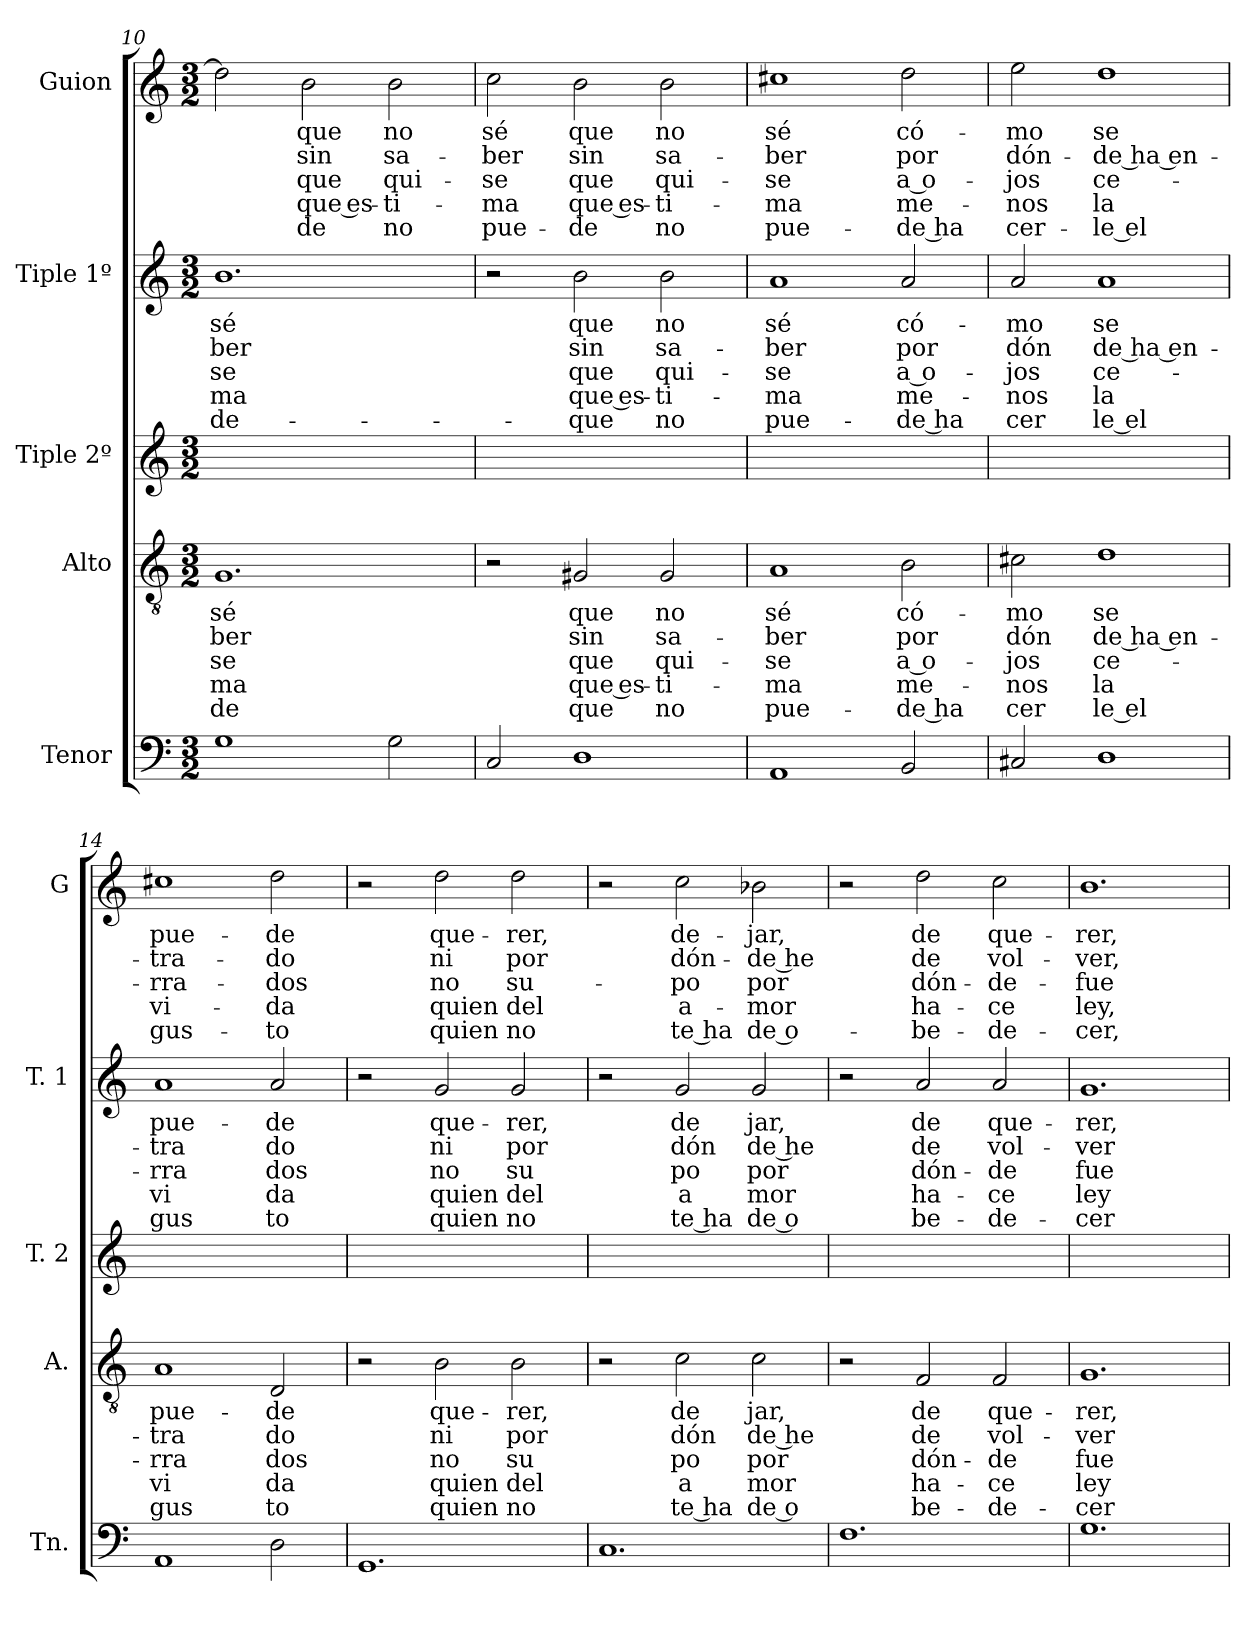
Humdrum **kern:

**kern	**kern	**text	**text	**text	**text	**text	**kern	**kern	**text	**text	**text	**text	**text	**kern	**text	**text	**text	**text	**text
*part5	*part4	*part4	*part4	*part4	*part4	*part4	*part3	*part2	*part2	*part2	*part2	*part2	*part2	*part1	*part1	*part1	*part1	*part1	*part1
*staff5	*staff4	*staff4	*staff4	*staff4	*staff4	*staff4	*staff3	*staff2	*staff2	*staff2	*staff2	*staff2	*staff2	*staff1	*staff1	*staff1	*staff1	*staff1	*staff1
*I"Tenor	*I"Alto	*	*	*	*	*	*I"Tiple 2º	*I"Tiple 1º	*	*	*	*	*	*I"Guion	*	*	*	*	*
*I'Tn.	*I'A.	*	*	*	*	*	*I'T. 2	*I'T. 1	*	*	*	*	*	*I'G	*	*	*	*	*
*clefF4	*clefGv2	*	*	*	*	*	*clefG2	*clefG2	*	*	*	*	*	*clefG2	*	*	*	*	*
*M3/2	*M3/2	*	*	*	*	*	*M3/2	*M3/2	*	*	*	*	*	*M3/2	*	*	*	*	*
=10	=10	=10	=10	=10	=10	=10	=10	=10	=10	=10	=10	=10	=10	=10	=10	=10	=10	=10	=10
1G	1.G	sé	-ber	-se	-ma	-de	1.ryy	1.b	sé	-ber	-se	-ma	-de-	2dd]	.	.	.	.	.
.	.	.	.	.	.	.	.	.	.	.	.	.	.	2b	que	sin	que	que es-	-de
2G	.	.	.	.	.	.	.	.	.	.	.	.	.	2b	no	sa-	qui-	-ti-	no
=11	=11	=11	=11	=11	=11	=11	=11	=11	=11	=11	=11	=11	=11	=11	=11	=11	=11	=11	=11
2C	2r	.	.	.	.	.	1.ryy	2r	.	.	.	.	.	2cc	sé	-ber	-se	-ma	pue-
1D	2G#X	que	sin	que	que es-	que	.	2b	que	sin	que	que es-	-que	2b	que	sin	que	que es-	-de
.	2G#	no	sa-	qui-	-ti-	no	.	2b	no	sa-	qui-	-ti-	no	2b	no	sa-	qui-	-ti-	no
=12	=12	=12	=12	=12	=12	=12	=12	=12	=12	=12	=12	=12	=12	=12	=12	=12	=12	=12	=12
1AA	1A	sé	-ber	-se	-ma	pue-	1.ryy	1a	sé	-ber	-se	-ma	pue-	1cc#X	sé	-ber	-se	-ma	pue-
2BB	2B	có-	por	a o-	me-	-de ha	.	2a	có-	por	a o-	me-	-de ha	2dd	có-	por	a o-	me-	-de ha
=13	=13	=13	=13	=13	=13	=13	=13	=13	=13	=13	=13	=13	=13	=13	=13	=13	=13	=13	=13
2C#X	2c#X	-mo	dón	-jos	-nos	-cer	1.ryy	2a	-mo	dón	-jos	-nos	-cer	2ee	-mo	dón-	-jos	-nos	-cer-
1D	1d	se	-de ha en-	ce-	la	-le el	.	1a	se	-de ha en-	ce-	la	-le el	1dd	se	-de ha en-	ce-	la	-le el
=14	=14	=14	=14	=14	=14	=14	=14	=14	=14	=14	=14	=14	=14	=14	=14	=14	=14	=14	=14
1AA	1A	pue-	-tra	-rra	vi	gus	1.ryy	1a	pue-	-tra	-rra	vi	gus	1cc#X	pue-	-tra-	-rra-	vi-	gus-
2D	2D	-de	-do	-dos	-da	-to	.	2a	-de	-do	-dos	-da	-to	2dd	-de	-do	-dos	-da	-to
=15	=15	=15	=15	=15	=15	=15	=15	=15	=15	=15	=15	=15	=15	=15	=15	=15	=15	=15	=15
1.GG	2r	.	.	.	.	.	1.ryy	2r	.	.	.	.	.	2r	.	.	.	.	.
.	2B	que-	ni	no	quien	quien	.	2g	que-	ni	no	quien	quien	2dd	que-	ni	no	quien	quien
.	2B	-rer,	por	su	del	no	.	2g	-rer,	por	su	del	no	2dd	-rer,	por	su-	del	no
=16	=16	=16	=16	=16	=16	=16	=16	=16	=16	=16	=16	=16	=16	=16	=16	=16	=16	=16	=16
1.C	2r	.	.	.	.	.	1.ryy	2r	.	.	.	.	.	2r	.	.	.	.	.
.	2c	de	dón	-po	a	te ha	.	2g	de	dón	-po	a	te ha	2cc	de-	dón-	-po	a-	te ha
.	2c	-jar,	-de he	por	-mor	de o	.	2g	-jar,	-de he	por	-mor	de o	2b-X	-jar,	-de he	por	-mor	de o-
=17	=17	=17	=17	=17	=17	=17	=17	=17	=17	=17	=17	=17	=17	=17	=17	=17	=17	=17	=17
1.F	2r	.	.	.	.	.	1.ryy	2r	.	.	.	.	.	2r	.	.	.	.	.
.	2F	de	de	dón-	ha-	-be-	.	2a	de	de	dón-	ha-	-be-	2dd	de	de	dón-	ha-	-be-
.	2F	que-	vol-	-de	-ce	-de-	.	2a	que-	vol-	-de	-ce	-de-	2cc	que-	vol-	-de-	-ce	-de-
=18	=18	=18	=18	=18	=18	=18	=18	=18	=18	=18	=18	=18	=18	=18	=18	=18	=18	=18	=18
1.G	1.G	-rer,	-ver	fue	ley	-cer	1.ryy	1.g	-rer,	-ver	fue	ley	-cer	1.b	-rer,	-ver,	-fue	ley,	-cer,
=	=	=	=	=	=	=	=	=	=	=	=	=	=	=	=	=	=	=	=
*-	*-	*-	*-	*-	*-	*-	*-	*-	*-	*-	*-	*-	*-	*-	*-	*-	*-	*-	*-
